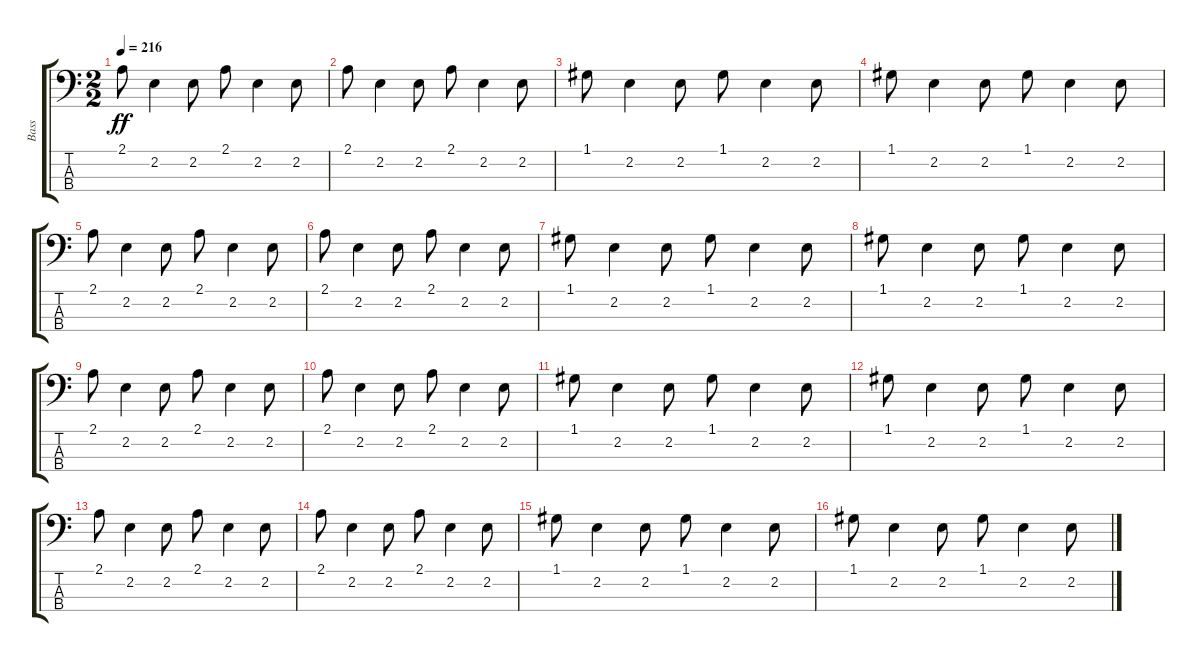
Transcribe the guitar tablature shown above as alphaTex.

\track ("Bass" "Bass") {instrument electricbassfinger}
\staff {score tabs}
\tuning (G2 D2 A1 E1) {hide}
\ts (2 2)
\tempo 216
\clef f4
\ks c
2.1.8{dy ff} 2.2.4 2.2.8 2.1.8 2.2.4 2.2.8 |
2.1.8 2.2.4 2.2.8 2.1.8 2.2.4 2.2.8 |
1.1.8 2.2.4 2.2.8 1.1.8 2.2.4 2.2.8 |
1.1.8 2.2.4 2.2.8 1.1.8 2.2.4 2.2.8 |
2.1.8 2.2.4 2.2.8 2.1.8 2.2.4 2.2.8 |
2.1.8 2.2.4 2.2.8 2.1.8 2.2.4 2.2.8 |
1.1.8 2.2.4 2.2.8 1.1.8 2.2.4 2.2.8 |
1.1.8 2.2.4 2.2.8 1.1.8 2.2.4 2.2.8 |
2.1.8 2.2.4 2.2.8 2.1.8 2.2.4 2.2.8 |
2.1.8 2.2.4 2.2.8 2.1.8 2.2.4 2.2.8 |
1.1.8 2.2.4 2.2.8 1.1.8 2.2.4 2.2.8 |
1.1.8 2.2.4 2.2.8 1.1.8 2.2.4 2.2.8 |
2.1.8 2.2.4 2.2.8 2.1.8 2.2.4 2.2.8 |
2.1.8 2.2.4 2.2.8 2.1.8 2.2.4 2.2.8 |
1.1.8 2.2.4 2.2.8 1.1.8 2.2.4 2.2.8 |
1.1.8 2.2.4 2.2.8 1.1.8 2.2.4 2.2.8
